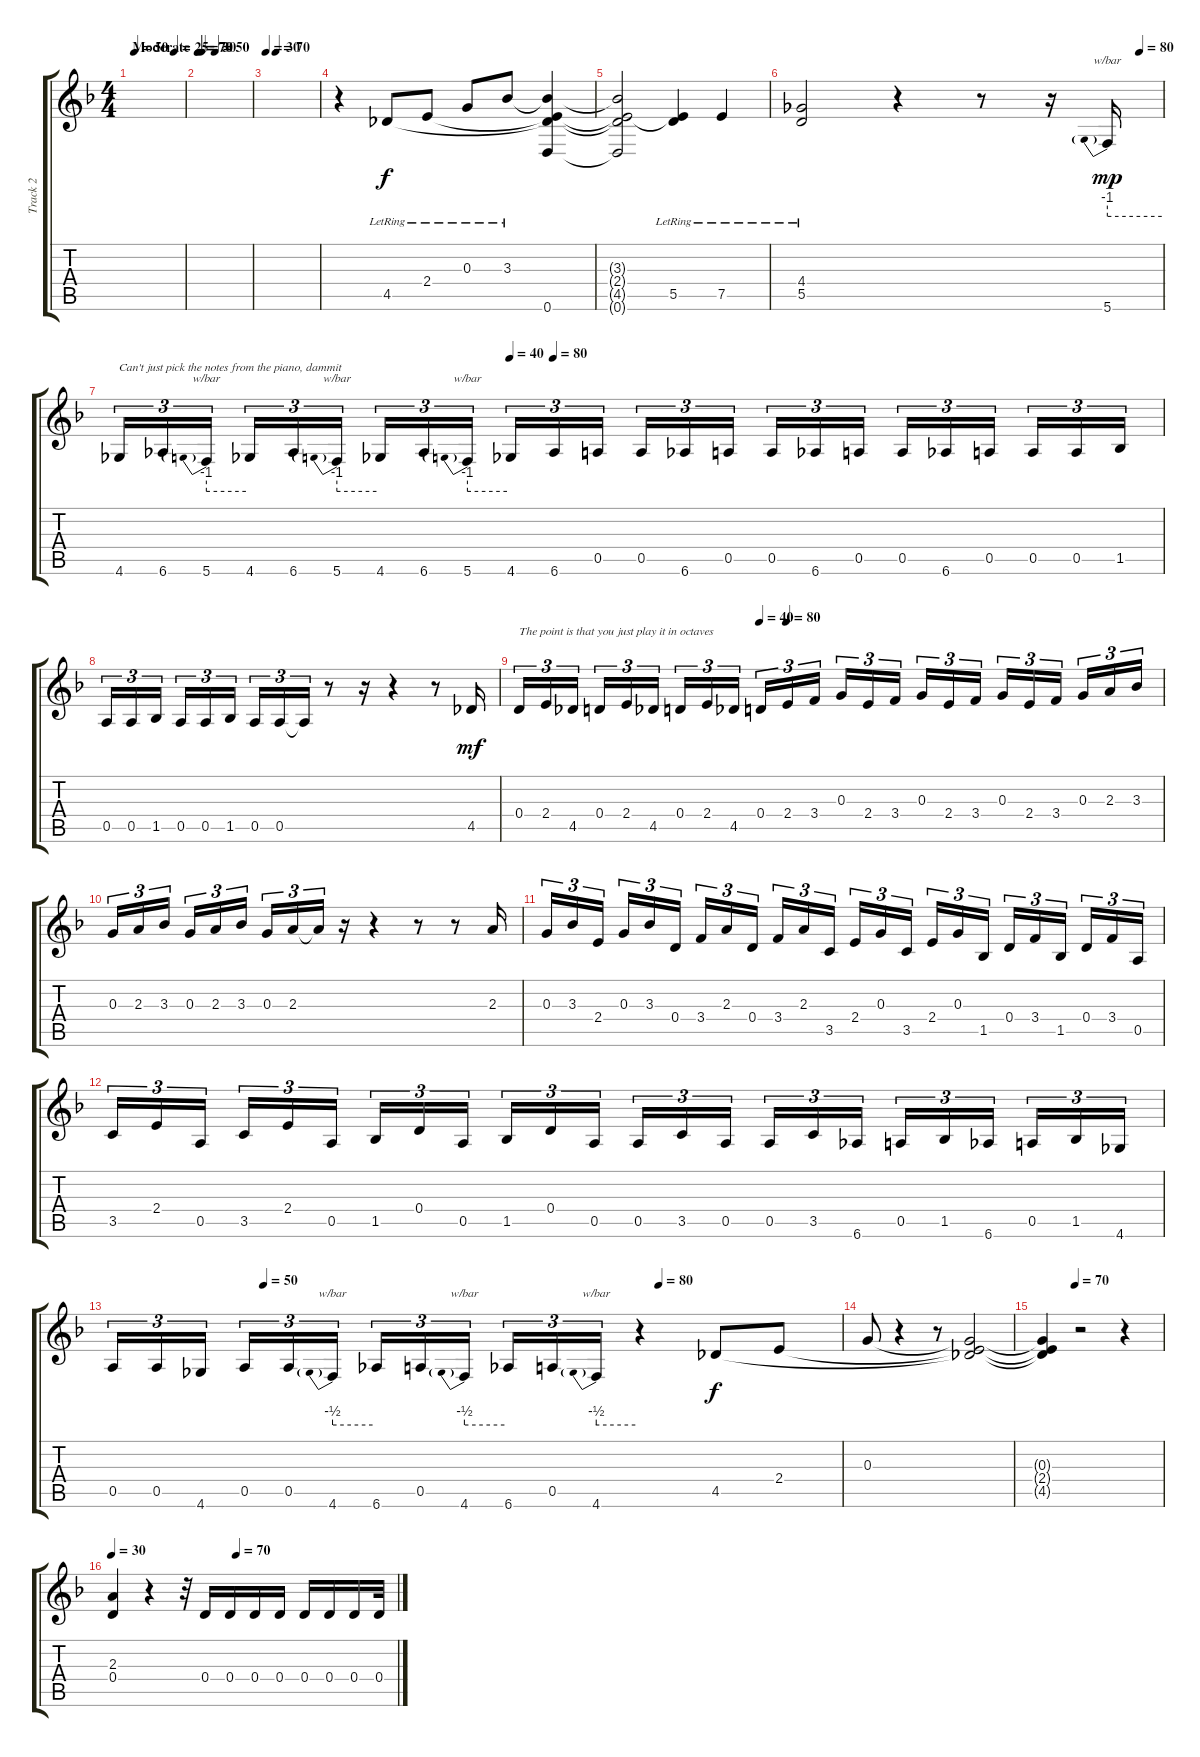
\track ("Track 2" "Track 2") {instrument distortionguitar}
\staff {score tabs}
\tuning (E4 B3 G3 D3 A2 D2) {hide}
\ts (4 4)
\tempo (70 "Moderate")
\tempo (50 0.0625)
\tempo (25 0.8125)
\tempo (70 "Moderate")
\clef g2
\ks dminor
|
\tempo 70
\tempo (30 0.0625)
\tempo (50 0.3125)
|
\tempo 30
\tempo (70 0.1875)
|
r.4 4.5{lr}.8 2.4{lr}.8 0.3{lr}.8 3.3{lr}.8 (3.3{t} 2.4{t} 4.5{t} 0.6).4 |
(3.3{t} 2.4{t} 4.5{t} 0.6{t}).2 (2.4{t} 5.5{lr}).4 7.5{lr}.4 |
\tempo (80 0.9375)
(4.4{lr} 5.5{lr}).2 r.4 r.8 r.16 5.6.16{tbe (predive default 0 -4 60 -4) dy mp volume 10} |
\tempo (40 0.375)
\tempo (80 0.4166666666666667)
4.6.16{tu (3 2) txt "Can't just pick the notes from the piano, dammit"} 6.6.16{tu (3 2)} 5.6.16{tu (3 2) tbe (predive default 0 -4 60 -4) beam splitsecondary} 4.6.16{tu (3 2)} 6.6.16{tu (3 2)} 5.6.16{tu (3 2) tbe (predive default 0 -4 60 -4)} 4.6.16{tu (3 2)} 6.6.16{tu (3 2)} 5.6.16{tu (3 2) tbe (predive default 0 -4 60 -4) beam splitsecondary} 4.6.16{tu (3 2)} 6.6.16{tu (3 2)} 0.5.16{tu (3 2)} 0.5.16{tu (3 2)} 6.6.16{tu (3 2)} 0.5.16{tu (3 2) beam splitsecondary} 0.5.16{tu (3 2)} 6.6.16{tu (3 2)} 0.5.16{tu (3 2)} 0.5.16{tu (3 2)} 6.6.16{tu (3 2)} 0.5.16{tu (3 2) beam splitsecondary} 0.5.16{tu (3 2)} 0.5.16{tu (3 2)} 1.5.16{tu (3 2)} |
0.5.16{tu (3 2)} 0.5.16{tu (3 2)} 1.5.16{tu (3 2) beam splitsecondary} 0.5.16{tu (3 2)} 0.5.16{tu (3 2)} 1.5.16{tu (3 2)} 0.5.16{tu (3 2)} 0.5.16{tu (3 2)} 0.5{t}.16{tu (3 2)} r.8 r.16 r.4 r.8 4.5.16{dy mf} |
\tempo (40 0.375)
\tempo (80 0.4166666666666667)
0.4.16{tu (3 2) txt "The point is that you just play it in octaves"} 2.4.16{tu (3 2)} 4.5.16{tu (3 2) beam splitsecondary} 0.4.16{tu (3 2)} 2.4.16{tu (3 2)} 4.5.16{tu (3 2)} 0.4.16{tu (3 2)} 2.4.16{tu (3 2)} 4.5.16{tu (3 2) beam splitsecondary} 0.4.16{tu (3 2)} 2.4.16{tu (3 2)} 3.4.16{tu (3 2)} 0.3.16{tu (3 2)} 2.4.16{tu (3 2)} 3.4.16{tu (3 2) beam splitsecondary} 0.3.16{tu (3 2)} 2.4.16{tu (3 2)} 3.4.16{tu (3 2)} 0.3.16{tu (3 2)} 2.4.16{tu (3 2)} 3.4.16{tu (3 2) beam splitsecondary} 0.3.16{tu (3 2)} 2.3.16{tu (3 2)} 3.3.16{tu (3 2)} |
0.3.16{tu (3 2)} 2.3.16{tu (3 2)} 3.3.16{tu (3 2) beam splitsecondary} 0.3.16{tu (3 2)} 2.3.16{tu (3 2)} 3.3.16{tu (3 2)} 0.3.16{tu (3 2)} 2.3.16{tu (3 2)} 2.3{t}.16{tu (3 2)} r.16 r.4 r.8 r.8 2.3.16 |
0.3.16{tu (3 2)} 3.3.16{tu (3 2)} 2.4.16{tu (3 2) beam splitsecondary} 0.3.16{tu (3 2)} 3.3.16{tu (3 2)} 0.4.16{tu (3 2)} 3.4.16{tu (3 2)} 2.3.16{tu (3 2)} 0.4.16{tu (3 2) beam splitsecondary} 3.4.16{tu (3 2)} 2.3.16{tu (3 2)} 3.5.16{tu (3 2)} 2.4.16{tu (3 2)} 0.3.16{tu (3 2)} 3.5.16{tu (3 2) beam splitsecondary} 2.4.16{tu (3 2)} 0.3.16{tu (3 2)} 1.5.16{tu (3 2)} 0.4.16{tu (3 2)} 3.4.16{tu (3 2)} 1.5.16{tu (3 2) beam splitsecondary} 0.4.16{tu (3 2)} 3.4.16{tu (3 2)} 0.5.16{tu (3 2)} |
3.5.16{tu (3 2)} 2.4.16{tu (3 2)} 0.5.16{tu (3 2) beam splitsecondary} 3.5.16{tu (3 2)} 2.4.16{tu (3 2)} 0.5.16{tu (3 2)} 1.5.16{tu (3 2)} 0.4.16{tu (3 2)} 0.5.16{tu (3 2) beam splitsecondary} 1.5.16{tu (3 2)} 0.4.16{tu (3 2)} 0.5.16{tu (3 2)} 0.5.16{tu (3 2)} 3.5.16{tu (3 2)} 0.5.16{tu (3 2) beam splitsecondary} 0.5.16{tu (3 2)} 3.5.16{tu (3 2)} 6.6.16{tu (3 2)} 0.5.16{tu (3 2)} 1.5.16{tu (3 2)} 6.6.16{tu (3 2) beam splitsecondary} 0.5.16{tu (3 2)} 1.5.16{tu (3 2)} 4.6.16{tu (3 2)} |
\tempo (50 0.20833333333333334)
\tempo (80 0.75)
0.5.16{tu (3 2)} 0.5.16{tu (3 2)} 4.6.16{tu (3 2) beam splitsecondary} 0.5.16{tu (3 2)} 0.5.16{tu (3 2)} 4.6.16{tu (3 2) tbe (predive default 0 -2 60 -2)} 6.6.16{tu (3 2)} 0.5.16{tu (3 2)} 4.6.16{tu (3 2) tbe (predive default 0 -2 60 -2) beam splitsecondary} 6.6.16{tu (3 2)} 0.5.16{tu (3 2)} 4.6.16{tu (3 2) tbe (predive default 0 -2 60 -2) volume 14} r.4 4.5.8{dy f} 2.4.8 |
0.3.8 r.4 r.8 (0.3{t} 2.4{t} 4.5{t}).2 |
\tempo (70 0.25)
(0.3{t} 2.4{t} 4.5{t}).4 r.2 r.4 |
\tempo 30
\tempo (70 0.4375)
(2.3 0.4).4 r.4 r.32 0.4.16 0.4.16 0.4.16 0.4.16 0.4.16 0.4.16 0.4.16 0.4.32
